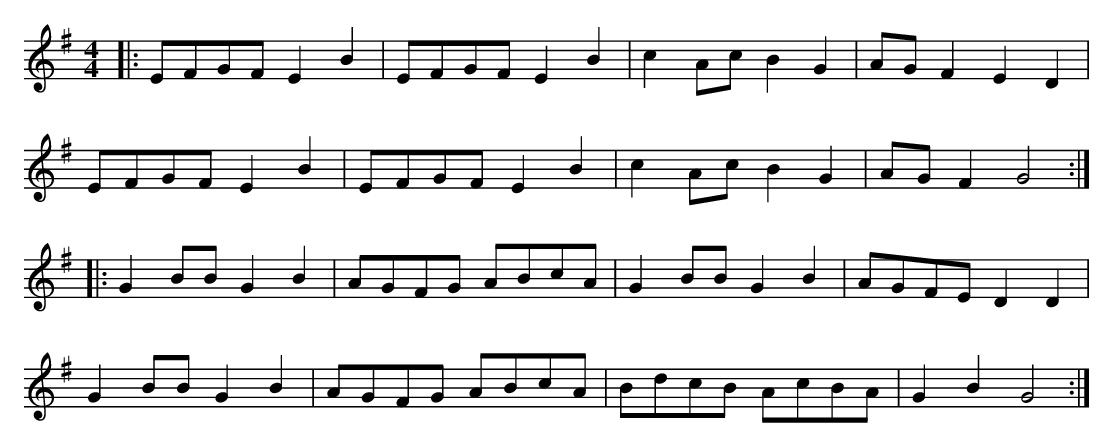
X:1
M:4/4
K:G
|:EFGF E2 B2|EFGF E2 B2|c2 Ac B2 G2|AG F2 E2 D2|
EFGF E2 B2|EFGF E2 B2|c2 Ac B2 G2|AG F2 G4:|
|:G2 BB G2 B2|AGFG ABcA|G2 BB G2 B2|AGFE D2 D2|
G2 BB G2 B2|AGFG ABcA|BdcB AcBA|G2 B2 G4:|
